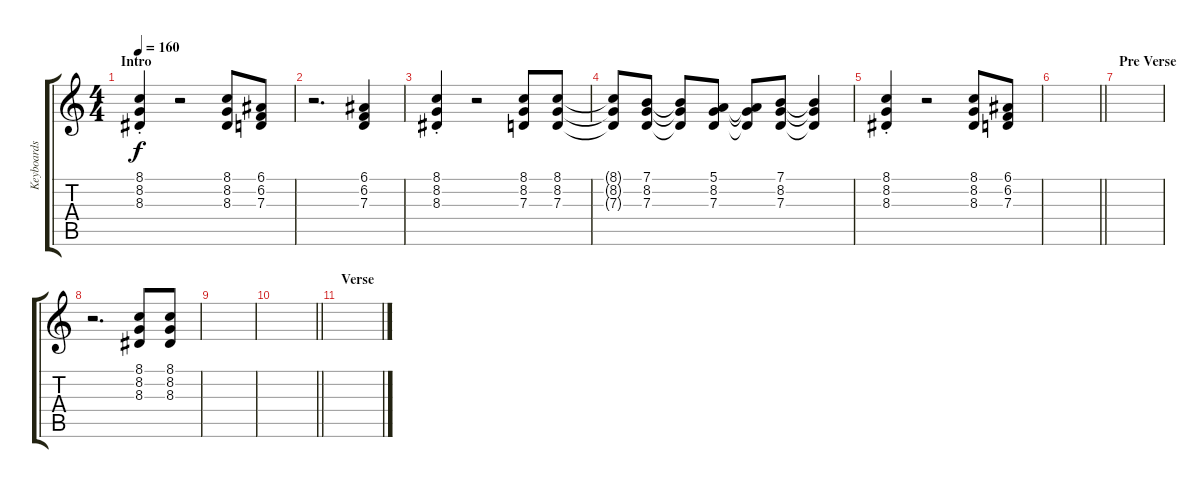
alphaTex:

\track ("Keyboards" "Keyboards") {instrument lead2sawtooth}
\staff {score tabs}
\tuning (E4 B3 G3 D3 A2 E2) {hide}
\ts (4 4)
\section ("" "Intro")
\tempo 160
\clef g2
\ks c
(8.1{st} 8.2{st} 8.3{st}).4{dy f instrument lead2sawtooth} r.2 (8.1 8.2 8.3).8 (6.1 6.2 7.3).8 |
r.2{d} (6.1 6.2 7.3).4 |
(8.1{st} 8.2{st} 8.3{st}).4 r.2 (8.1 8.2 7.3).8 (8.1 8.2 7.3).8 |
(8.1{t} 8.2{t} 7.3{t}).8 (7.1 8.2 7.3).8 (7.1{t} 8.2{t} 7.3{t}).8 (5.1 8.2 7.3).8 (5.1{t} 8.2{t} 7.3{t}).8 (7.1 8.2 7.3).8 (7.1{t} 8.2{t} 7.3{t}).4 |
(8.1{st} 8.2{st} 8.3{st}).4 r.2 (8.1 8.2 8.3).8 (6.1 6.2 7.3).8 |
\barLineRight lightlight
|
\section ("" "Pre Verse")
|
r.2{d} (8.1 8.2 8.3).8 (8.1 8.2 8.3).8 |
|
\barLineRight lightlight
|
\section ("" "Verse")
